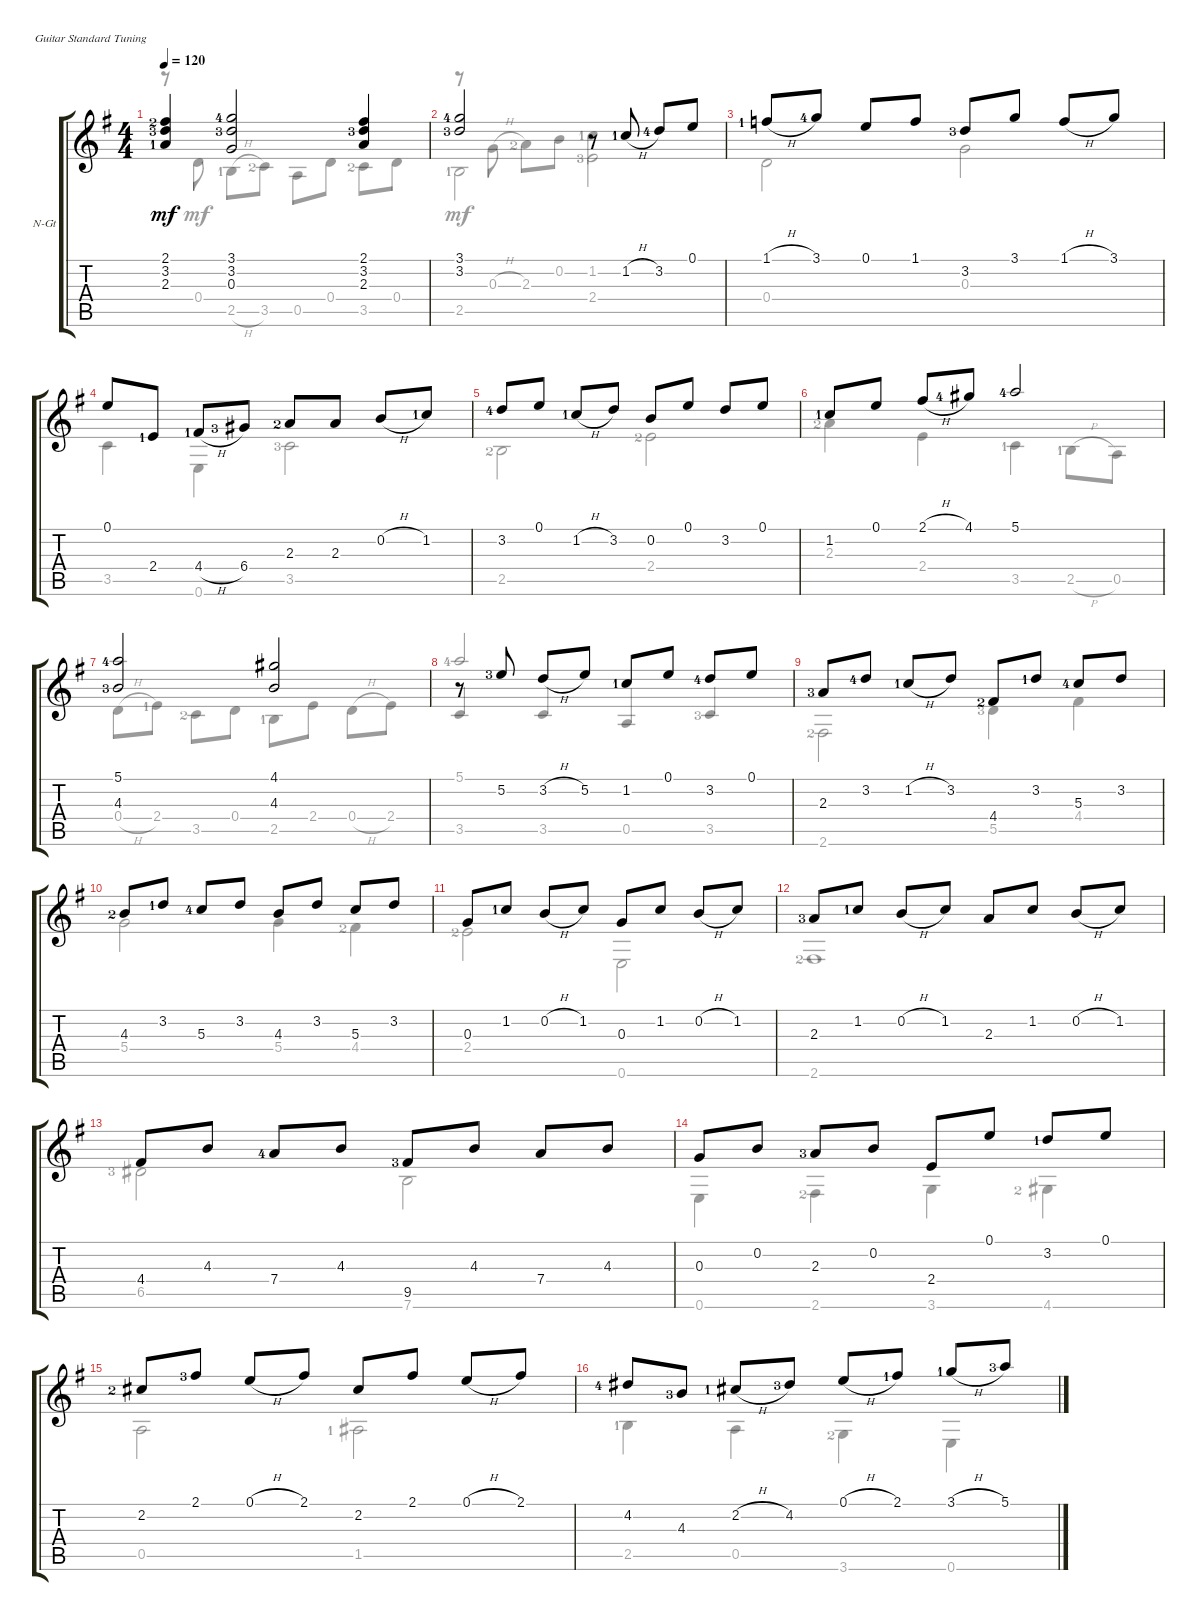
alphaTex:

\defaultSystemsLayout 4
\bracketExtendMode groupsimilarinstruments
\firstSystemTrackNameOrientation horizontal
\otherSystemsTrackNameOrientation horizontal
\track ("Nylon Guitar" "N-Gt") {instrument acousticguitarnylon}
\staff {score tabs}
\tuning (E4 B3 G3 D3 A2 E2)
\voice
\ts (4 4)
\tempo 120
\clef g2
\ks g
(2.1{lf 3} 3.2{lf 4} 2.3{lf 2}).4{dy mf} (0.3 3.2{lf 4} 3.1{lf 5}).2 (2.1 3.2{lf 4} 2.3).4 |
(3.1{lf 5} 3.2{lf 4}).2 r.8 1.2{h lf 2}.8 3.2{lf 5}.8 0.1.8 |
1.1{h lf 2}.8 3.1{lf 5}.8 0.1.8 1.1.8 3.2{lf 4}.8 3.1.8 1.1{h}.8 3.1.8 |
0.1.8 2.4{lf 2}.8 4.4{h lf 2}.8 6.4{lf 4}.8 2.3{lf 3}.8 2.3.8 0.2{h}.8 1.2{lf 2}.8 |
3.2{lf 5}.8 0.1.8 1.2{h lf 2}.8 3.2.8 0.2.8 0.1.8 3.2.8 0.1.8 |
1.2{lf 2}.8 0.1.8 2.1{h}.8 4.1{lf 5}.8 5.1{lf 5}.2 |
(5.1{lf 5} 4.3{lf 4}).2 (4.3 4.1).2 |
r.8 5.2{lf 4}.8 3.2{h}.8 5.2.8 1.2{lf 2}.8 0.1.8 3.2{lf 5}.8 0.1.8 |
2.3{lf 4}.8 3.2{lf 5}.8 1.2{h lf 2}.8 3.2.8 4.4{lf 3}.8 3.2{lf 2}.8 5.3{lf 5}.8 3.2.8 |
4.3{lf 3}.8 3.2{lf 2}.8 5.3{lf 5}.8 3.2.8 4.3.8 3.2.8 5.3.8 3.2.8 |
0.3.8 1.2{lf 2}.8 0.2{h}.8 1.2.8 0.3.8 1.2.8 0.2{h}.8 1.2.8 |
2.3{lf 4}.8 1.2{lf 2}.8 0.2{h}.8 1.2.8 2.3.8 1.2.8 0.2{h}.8 1.2.8 |
4.4.8 4.3.8 7.4{lf 5}.8 4.3.8 9.5{lf 4}.8 4.3.8 7.4.8 4.3.8 |
0.3.8 0.2.8 2.3{lf 4}.8 0.2.8 2.4.8 0.1.8 3.2{lf 2}.8 0.1.8 |
2.2{lf 3}.8 2.1{lf 4}.8 0.1{h}.8 2.1.8 2.2.8 2.1.8 0.1{h}.8 2.1.8 |
4.2{lf 5}.8 4.3{lf 4}.8 2.2{h lf 2}.8 4.2{lf 4}.8 0.1{h}.8 2.1{lf 2}.8 3.1{h lf 2}.8 5.1{lf 4}.8
\voice
\clef g2
\ottava regular
\simile none
\ks g
r.8{dy mf} 0.4.8 2.5{h lf 2}.8 3.5{lf 3}.8 0.5.8 0.4.8 3.5{lf 3}.8 0.4.8 |
r.8 0.3{h}.8 2.3{lf 3}.8 0.2.8 1.2{lf 2}.4 |
0.4.2 0.3.2 |
3.5.4 0.6.4 3.5{lf 4}.2 |
2.5{lf 3}.2 2.4{lf 3}.2 |
2.3{lf 3}.4 2.4.4 3.5{lf 2}.4 2.5{h lf 2}.8 0.5.8 |
0.4{h}.8 2.4{lf 2}.8 3.5{lf 3}.8 0.4.8 2.5{lf 2}.8 2.4.8 0.4{h}.8 2.4.8 |
3.5.4{beam invert} 3.5.4{beam invert} 0.5.4{beam invert} 3.5{lf 4}.4{beam invert} |
2.6{lf 3}.2 5.5{lf 4}.4 4.4.4 |
5.4.2 5.4.4 4.4{lf 3}.4 |
2.4{lf 3}.2 0.6.2 |
2.6{lf 3}.1 |
6.5{lf 4}.2 7.6.2 |
0.6.4 2.6{lf 3}.4 3.6.4 4.6{lf 3}.4 |
0.5.2 1.5{lf 2}.2 |
2.5{lf 2}.4 0.5.4 3.6{lf 3}.4 0.6.4
\voice
\clef g2
\ottava regular
\simile none
\ks g
|
2.5{lf 2}.2 2.4{lf 4}.2 |
|
|
|
|
|
5.1{lf 5}.2{beam invert} |
|
|
|
|
|
|
|
